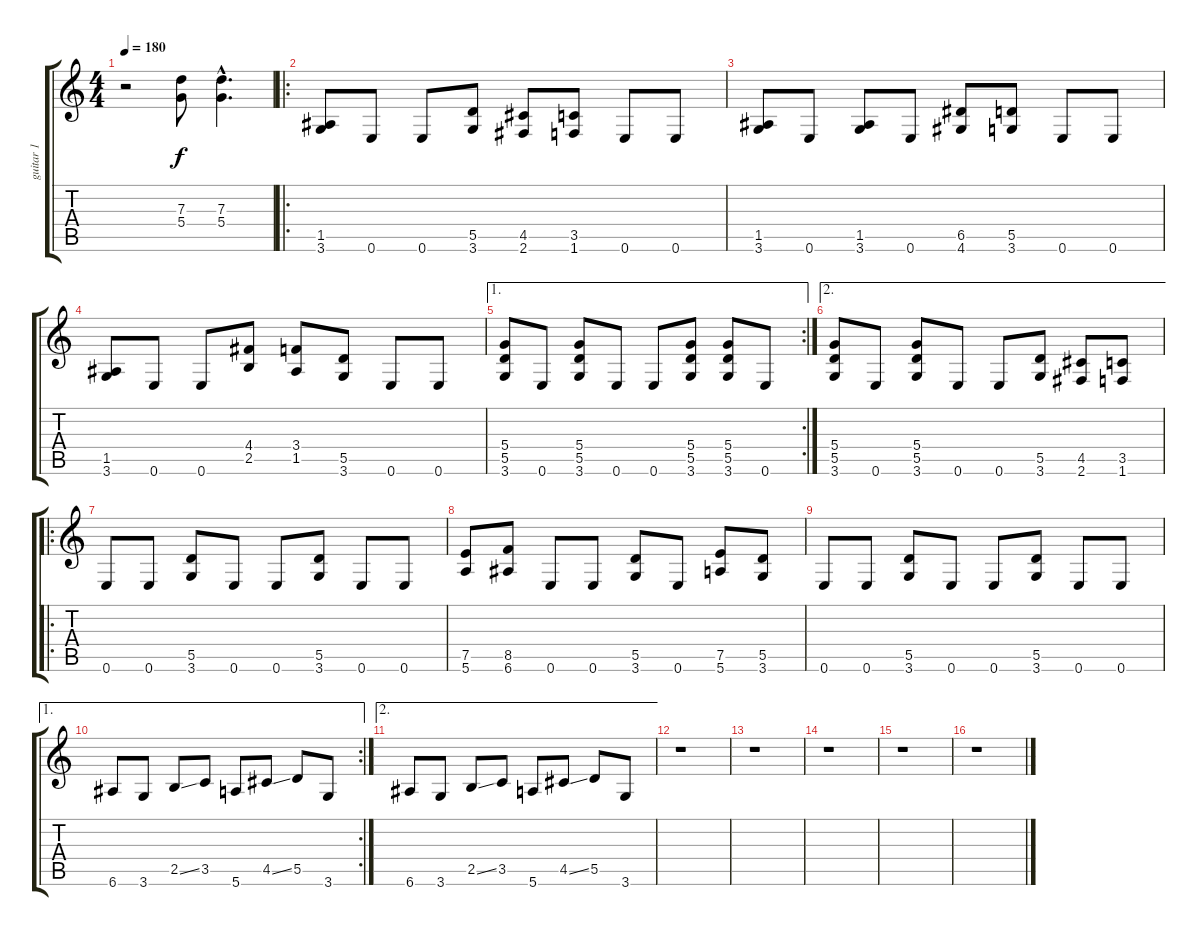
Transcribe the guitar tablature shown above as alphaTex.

\track ("guitar 1" "guitar 1") {instrument distortionguitar}
\staff {score tabs}
\tuning (E4 B3 G3 D3 A2 E2) {hide}
\ts (4 4)
\tempo 180
\clef g2
\ks c
r.2{dy f instrument distortionguitar} (7.3 5.4).8 (7.3{hac} 5.4{hac}).4{d} |
\ro
(1.5 3.6).8 0.6.8 0.6.8 (5.5 3.6).8 (4.5 2.6).8 (3.5 1.6).8 0.6.8 0.6.8 |
(1.5 3.6).8 0.6.8 (1.5 3.6).8 0.6.8 (6.5 4.6).8 (5.5 3.6).8 0.6.8 0.6.8 |
(1.5 3.6).8 0.6.8 0.6.8 (4.4 2.5).8 (3.4 1.5).8 (5.5 3.6).8 0.6.8 0.6.8 |
\ae 1
\rc 2
(5.4 5.5 3.6).8 0.6.8 (5.4 5.5 3.6).8 0.6.8 0.6.8 (5.4 5.5 3.6).8 (5.4 5.5 3.6).8 0.6.8 |
\ae 2
(5.4 5.5 3.6).8 0.6.8 (5.4 5.5 3.6).8 0.6.8 0.6.8 (5.5 3.6).8 (4.5 2.6).8 (3.5 1.6).8 |
\ro
0.6.8 0.6.8 (5.5 3.6).8 0.6.8 0.6.8 (5.5 3.6).8 0.6.8 0.6.8 |
(7.5 5.6).8 (8.5 6.6).8 0.6.8 0.6.8 (5.5 3.6).8 0.6.8 (7.5 5.6).8 (5.5 3.6).8 |
0.6.8 0.6.8 (5.5 3.6).8 0.6.8 0.6.8 (5.5 3.6).8 0.6.8 0.6.8 |
\ae 1
\rc 2
6.6.8 3.6.8 2.5{ss}.8 3.5.8 5.6.8 4.5{ss}.8 5.5.8 3.6.8 |
\ae 2
6.6.8 3.6.8 2.5{ss}.8 3.5.8 5.6.8 4.5{ss}.8 5.5.8 3.6.8 |
r.1 |
r.1 |
r.1 |
r.1 |
r.1
